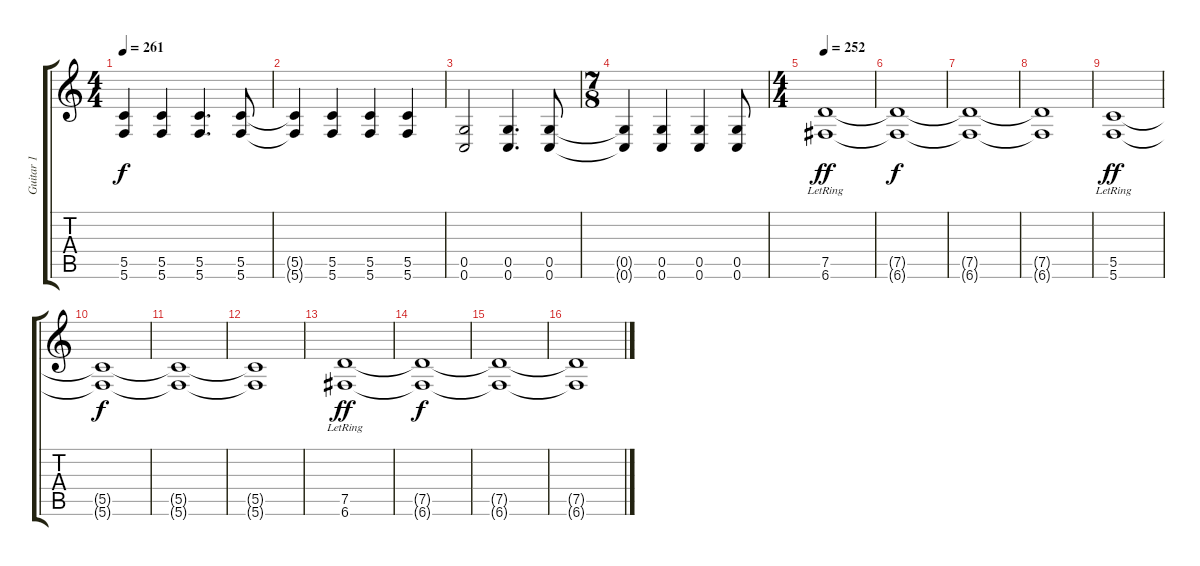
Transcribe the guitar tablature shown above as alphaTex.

\track ("Guitar 1" "Guitar 1") {instrument overdrivenguitar}
\staff {score tabs}
\tuning (D4 A3 F3 C3 G2 C2) {hide}
\ts (4 4)
\tempo 261
\clef g2
\ks c
(5.5{t} 5.6{t}).4{dy f} (5.5 5.6).4 (5.5 5.6).4{d} (5.5 5.6).8 |
(5.5{t} 5.6{t}).4 (5.5 5.6).4 (5.5 5.6).4 (5.5 5.6).4 |
(0.5 0.6).2 (0.5 0.6).4{d} (0.5 0.6).8 |
\ts (7 8)
(0.5{t} 0.6{t}).4 (0.5 0.6).4 (0.5 0.6).4 (0.5 0.6).8 |
\ts (4 4)
\tempo 252
(7.5{lr} 6.6{lr}).1{dy ff} |
(7.5{t} 6.6{t}).1{dy f} |
(7.5{t} 6.6{t}).1 |
(7.5{t} 6.6{t}).1 |
(5.5 5.6{lr}).1{dy ff} |
(5.5{t} 5.6{t}).1{dy f} |
(5.5{t} 5.6{t}).1 |
(5.5{t} 5.6{t}).1 |
(7.5{lr} 6.6).1{dy ff} |
(7.5{t} 6.6{t}).1{dy f} |
(7.5{t} 6.6{t}).1 |
(7.5{t} 6.6{t}).1
